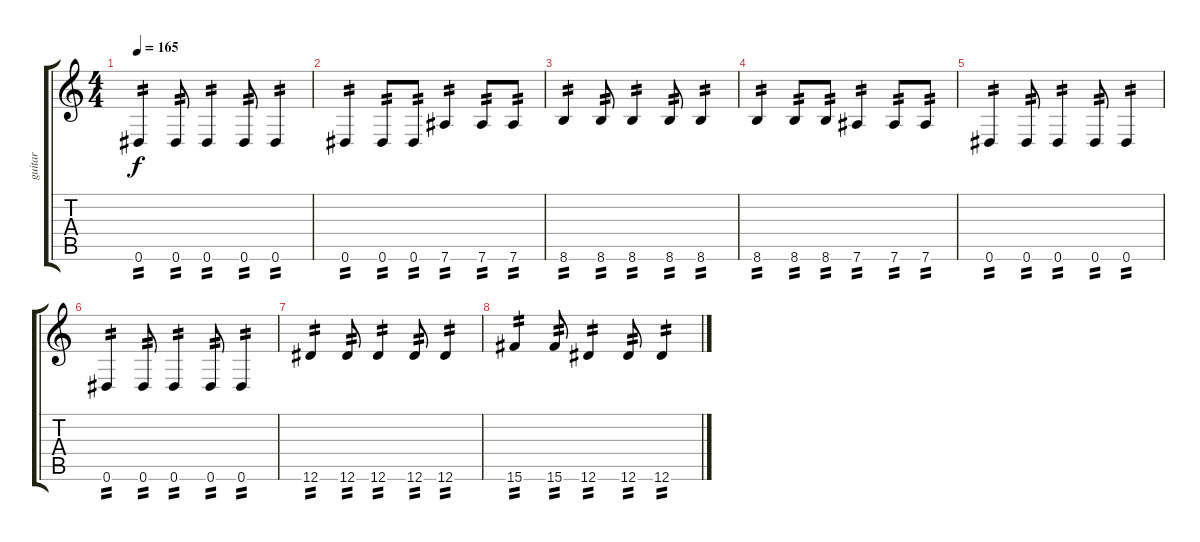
\track ("guitar" "guitar") {instrument electricguitarclean}
\staff {score tabs}
\tuning (Eb4 Bb3 Gb3 Db3 Ab2 Eb2) {hide}
\ts (4 4)
\tempo 165
\clef g2
\ks c
0.6.4{tp 2 dy f} 0.6.8{tp 2} 0.6.4{tp 2} 0.6.8{tp 2} 0.6.4{tp 2} |
0.6.4{tp 2} 0.6.8{tp 2} 0.6.8{tp 2} 7.6.4{tp 2} 7.6.8{tp 2} 7.6.8{tp 2} |
8.6.4{tp 2} 8.6.8{tp 2} 8.6.4{tp 2} 8.6.8{tp 2} 8.6.4{tp 2} |
8.6.4{tp 2} 8.6.8{tp 2} 8.6.8{tp 2} 7.6.4{tp 2} 7.6.8{tp 2} 7.6.8{tp 2} |
0.6.4{tp 2} 0.6.8{tp 2} 0.6.4{tp 2} 0.6.8{tp 2} 0.6.4{tp 2} |
0.6.4{tp 2} 0.6.8{tp 2} 0.6.4{tp 2} 0.6.8{tp 2} 0.6.4{tp 2} |
12.6.4{tp 2} 12.6.8{tp 2} 12.6.4{tp 2} 12.6.8{tp 2} 12.6.4{tp 2} |
15.6.4{tp 2} 15.6.8{tp 2} 12.6.4{tp 2} 12.6.8{tp 2} 12.6.4{tp 2}
